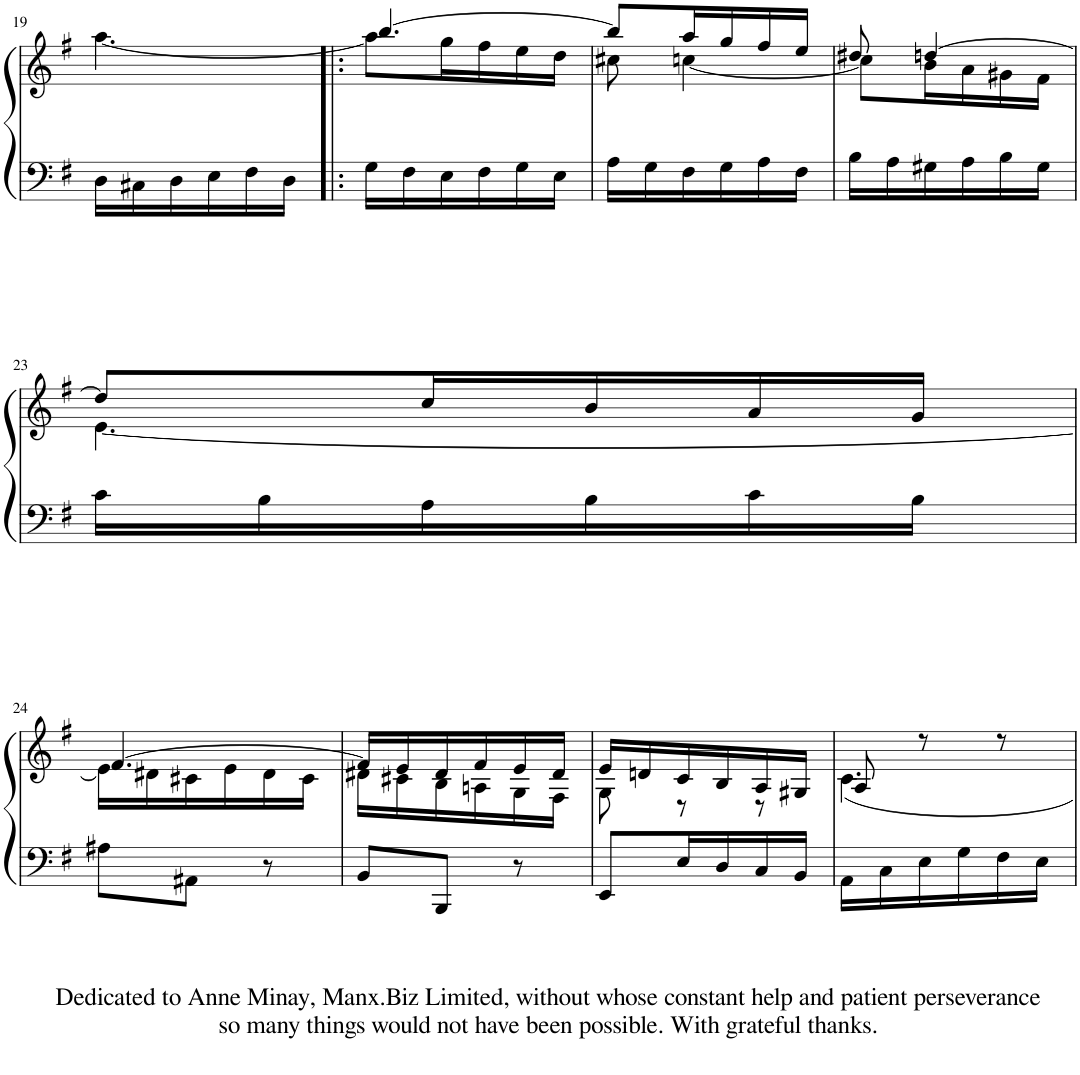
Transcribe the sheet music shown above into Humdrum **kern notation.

**kern	**kern
*part1	*part1
*staff2	*staff1
*I"Piano	*
*I'Pno	*
!!LO:PB:g=z
*clefF4	*clefG2
*k[f#]	*k[f#]
*M3/8	*M3/8
=19	=19
*	*^
16D\LL	4.ryy	[4.aa\
16C#X\	.	.
16D\	.	.
16E\	.	.
16F#\	.	.
16D\JJ	.	.
=20!|:	=20!|:	=20!|:
16G\LL	[4.bb/	8aa\L]
16F#\	.	.
16E\	.	16gg\L
16F#\	.	16ff#\
16G\	.	16ee\
16E\JJ	.	16dd\JJ
=21	=21	=21
16A\LL	8bb/L]	8cc#X\
16G\	.	.
16F#\	16aa/L	[4ccn\
16G\	16gg/	.
16A\	16ff#/	.
16F#\JJ	16ee/JJ	.
=22	=22	=22
16B\LL	8dd#X/	8cc\L]
16A\	.	.
16G#X\	[4ddn/	16b\L
16A\	.	16a\
16B\	.	16g#X\
16G#\JJ	.	16f#\JJ
!!LO:LB:g=z	!!
=23	=23	=23
16c\LL	8dd/L]	[4.e\
16B\	.	.
16A\	16cc/L	.
16B\	16b/	.
16c\	16a/	.
16B\JJ	16g/JJ	.
!!LO:LB:g=z	!!
=24	=24	=24
8A#X\L	[4.f#/	16e\LL]
.	.	16d#X\
8AA#X\J	.	16c#X\
.	.	16e\
8r	.	16d#\
.	.	16c#\JJ
=25	=25	=25
8BB/L	16f#/LL]	16d#X\LL
.	16e/	16c#X\
8BBB/J	16d#/	16B\
.	16f#/	16An\
8r	16e/	16G\
.	16d#/JJ	16F#\JJ
=26	=26	=26
8EE/L	16e/LL	8G\
.	16dn/	.
16E/L	16c/	8r
16D/	16B/	.
16C/	16A/	8r
16BB/JJ	16G#X/JJ	.
=27	=27	=27
16AA\LL	8A/	4.c\
16C\	.	.
16E\	8r	.
16G\	.	.
16F#\	8r	.
16E\JJ	.	.
*	*v	*v
=	=
*-	*-
